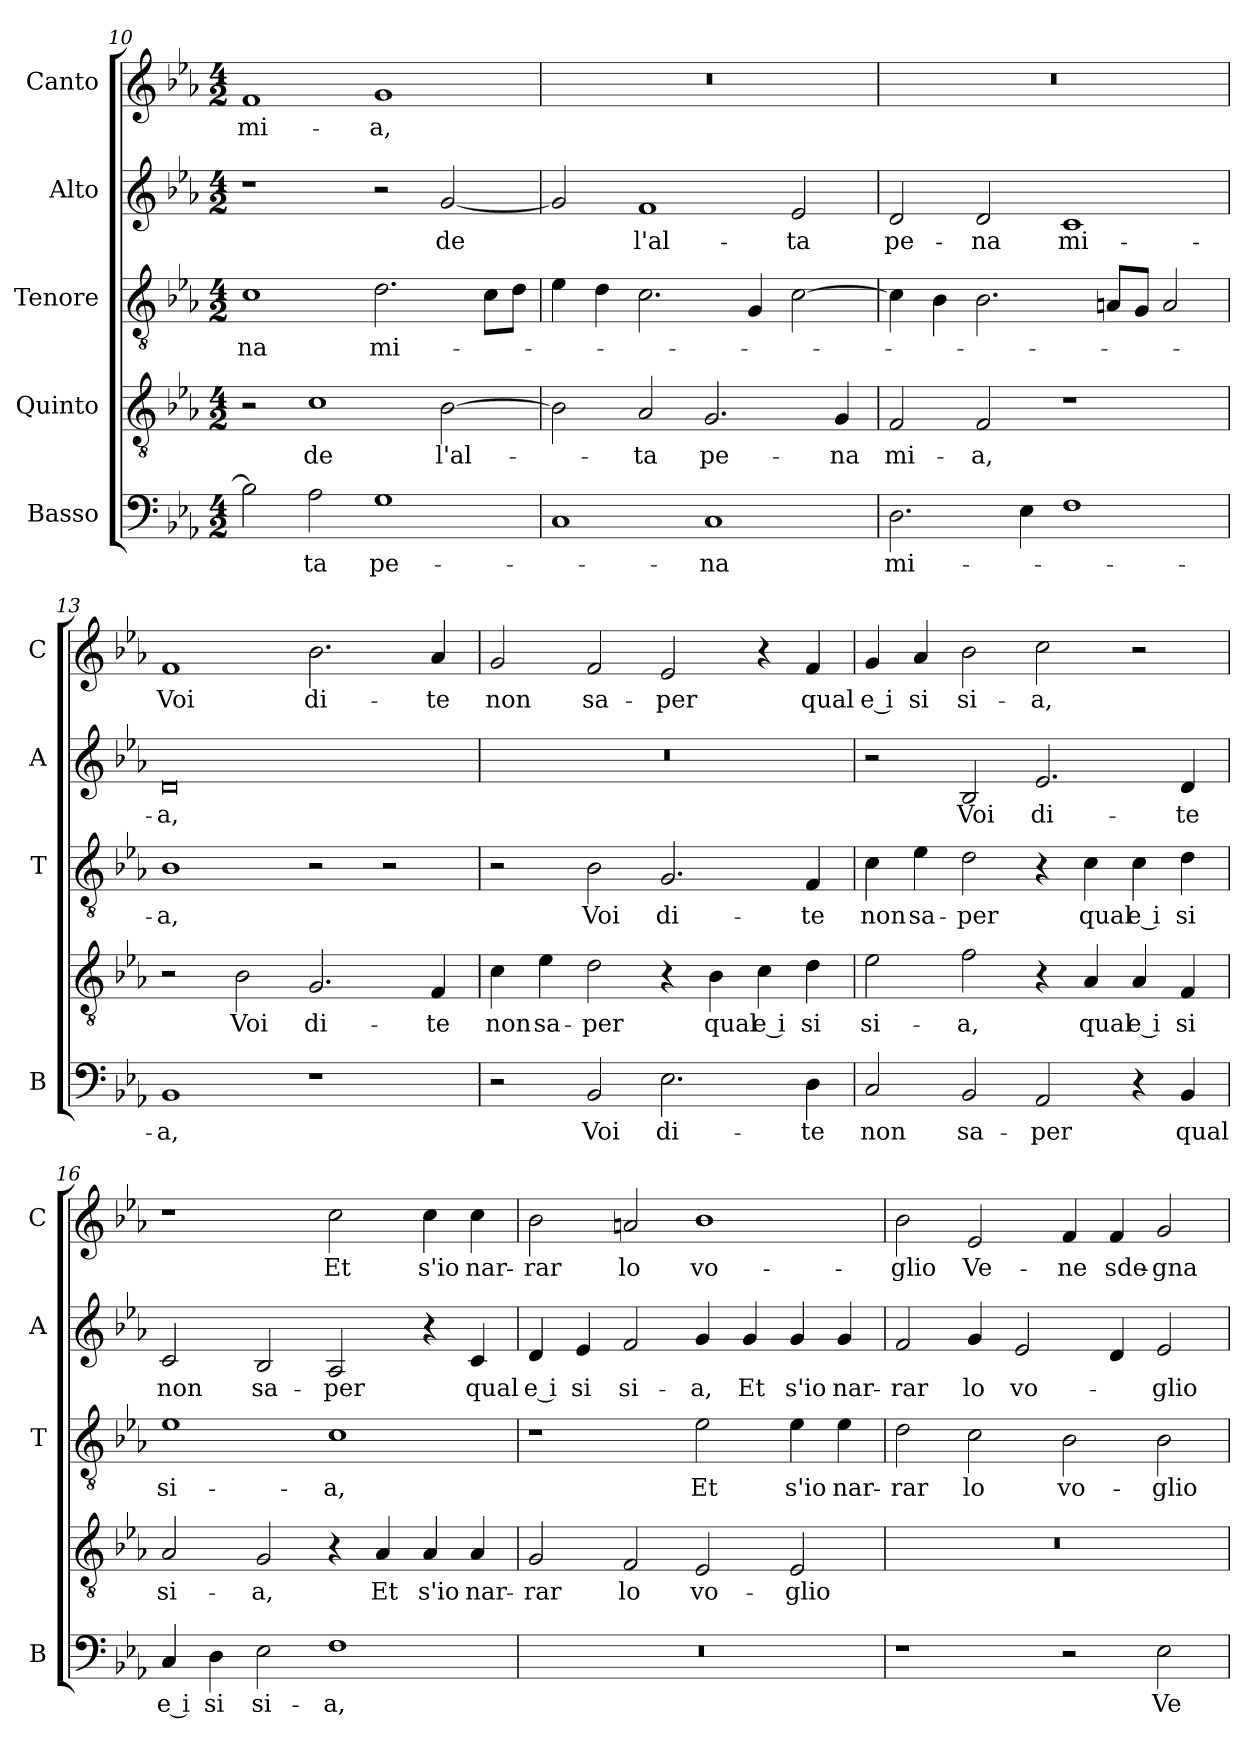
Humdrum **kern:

**kern	**text	**kern	**text	**kern	**text	**kern	**text	**kern	**text
*part5	*part5	*part4	*part4	*part3	*part3	*part2	*part2	*part1	*part1
*staff5	*staff5	*staff4	*staff4	*staff3	*staff3	*staff2	*staff2	*staff1	*staff1
*I"Basso	*	*I"Quinto	*	*I"Tenore	*	*I"Alto	*	*I"Canto	*
*I'B	*	*	*	*I'T	*	*I'A	*	*I'C	*
*clefF4	*	*clefGv2	*	*clefGv2	*	*clefG2	*	*clefG2	*
*k[b-e-a-]	*	*k[b-e-a-]	*	*k[b-e-a-]	*	*k[b-e-a-]	*	*k[b-e-a-]	*
*E-:	*	*E-:	*	*E-:	*	*E-:	*	*E-:	*
*M4/2	*	*M4/2	*	*M4/2	*	*M4/2	*	*M4/2	*
=10	=10	=10	=10	=10	=10	=10	=10	=10	=10
!	!	!	!	!	!LO:LY:b	!	!	!	!LO:LY:b
2B-\]	.	2r	.	1c	-na	1r	.	1f	mi-
!	!LO:LY:b	!	!LO:LY:b	!	!	!	!	!	!
2A-\	-ta	1c	de	.	.	.	.	.	.
!	!LO:LY:b	!	!	!	!LO:LY:b	!	!	!	!LO:LY:b
1G	pe-	.	.	2.d\	mi-	2r	.	1g	-a,
!	!	!	!LO:LY:b	!	!	!	!LO:LY:b	!	!
.	.	[2B-\	l'al-	.	.	[2g/	de	.	.
.	.	.	.	8c\L	.	.	.	.	.
.	.	.	.	8d\J	.	.	.	.	.
=11	=11	=11	=11	=11	=11	=11	=11	=11	=11
1C	.	2B-\]	.	4e-\	.	2g/]	.	0r	.
.	.	.	.	4d\	.	.	.	.	.
!	!	!	!LO:LY:b	!	!	!	!LO:LY:b	!	!
.	.	2A-/	-ta	2.c\	.	1f	l'al-	.	.
!	!LO:LY:b	!	!LO:LY:b	!	!	!	!	!	!
1C	-na	2.G/	pe-	.	.	.	.	.	.
.	.	.	.	4G/	.	.	.	.	.
!	!	!	!	!	!	!	!LO:LY:b	!	!
.	.	.	.	[2c\	.	2e-/	-ta	.	.
!	!	!	!LO:LY:b	!	!	!	!	!	!
.	.	4G/	-na	.	.	.	.	.	.
=12	=12	=12	=12	=12	=12	=12	=12	=12	=12
!	!LO:LY:b	!	!LO:LY:b	!	!	!	!LO:LY:b	!	!
2.D\	mi-	2F/	mi-	4c\]	.	2d/	pe-	0r	.
.	.	.	.	4B-\	.	.	.	.	.
!	!	!	!LO:LY:b	!	!	!	!LO:LY:b	!	!
.	.	2F/	-a,	2.B-\	.	2d/	-na	.	.
4E-\	.	.	.	.	.	.	.	.	.
!	!	!	!	!	!	!	!LO:LY:b	!	!
1F	.	1r	.	.	.	1c	mi-	.	.
.	.	.	.	8An/L	.	.	.	.	.
.	.	.	.	8G/J	.	.	.	.	.
.	.	.	.	2A/	.	.	.	.	.
!!LO:LB:g=z
=13	=13	=13	=13	=13	=13	=13	=13	=13	=13
!	!LO:LY:b	!	!	!	!LO:LY:b	!	!LO:LY:b	!	!LO:LY:b
1BB-	-a,	2r	.	1B-	-a,	0d	-a,	1f	Voi
!	!	!	!LO:LY:b	!	!	!	!	!	!
.	.	2B-\	Voi	.	.	.	.	.	.
!	!	!	!LO:LY:b	!	!	!	!	!	!LO:LY:b
1r	.	2.G/	di-	2r	.	.	.	2.b-\	di-
.	.	.	.	2r	.	.	.	.	.
!	!	!	!LO:LY:b	!	!	!	!	!	!LO:LY:b
.	.	4F/	-te	.	.	.	.	4a-/	-te
=14	=14	=14	=14	=14	=14	=14	=14	=14	=14
!	!	!	!LO:LY:b	!	!	!	!	!	!LO:LY:b
2r	.	4c\	non	2r	.	0r	.	2g/	non
!	!	!	!LO:LY:b	!	!	!	!	!	!
.	.	4e-\	sa-	.	.	.	.	.	.
!	!LO:LY:b	!	!LO:LY:b	!	!LO:LY:b	!	!	!	!LO:LY:b
2BB-/	Voi	2d\	-per	2B-\	Voi	.	.	2f/	sa-
!	!LO:LY:b	!	!	!	!LO:LY:b	!	!	!	!LO:LY:b
2.E-\	di-	4r	.	2.G/	di-	.	.	2e-/	-per
!	!	!	!LO:LY:b	!	!	!	!	!	!
.	.	4B-\	qual	.	.	.	.	.	.
!	!	!	!LO:LY:b	!	!	!	!	!	!
.	.	4c\	e i	.	.	.	.	4r	.
!	!LO:LY:b	!	!LO:LY:b	!	!LO:LY:b	!	!	!	!LO:LY:b
4D\	-te	4d\	si	4F/	-te	.	.	4f/	qual
=15	=15	=15	=15	=15	=15	=15	=15	=15	=15
!	!LO:LY:b	!	!LO:LY:b	!	!LO:LY:b	!	!	!	!LO:LY:b
2C/	non	2e-\	si-	4c\	non	2r	.	4g/	e i
!	!	!	!	!	!LO:LY:b	!	!	!	!LO:LY:b
.	.	.	.	4e-\	sa-	.	.	4a-/	si
!	!LO:LY:b	!	!LO:LY:b	!	!LO:LY:b	!	!LO:LY:b	!	!LO:LY:b
2BB-/	sa-	2f\	-a,	2d\	-per	2B-/	Voi	2b-\	si-
!	!LO:LY:b	!	!	!	!	!	!LO:LY:b	!	!LO:LY:b
2AA-/	-per	4r	.	4r	.	2.e-/	di-	2cc\	-a,
!	!	!	!LO:LY:b	!	!LO:LY:b	!	!	!	!
.	.	4A-/	qual	4c\	qual	.	.	.	.
!	!	!	!LO:LY:b	!	!LO:LY:b	!	!	!	!
4r	.	4A-/	e i	4c\	e i	.	.	2r	.
!	!LO:LY:b	!	!LO:LY:b	!	!LO:LY:b	!	!LO:LY:b	!	!
4BB-/	qual	4F/	si	4d\	si	4d/	-te	.	.
=16	=16	=16	=16	=16	=16	=16	=16	=16	=16
!	!LO:LY:b	!	!LO:LY:b	!	!LO:LY:b	!	!LO:LY:b	!	!
4C/	e i	2A-/	si-	1e-	si-	2c/	non	1r	.
!	!LO:LY:b	!	!	!	!	!	!	!	!
4D\	si	.	.	.	.	.	.	.	.
!	!LO:LY:b	!	!LO:LY:b	!	!	!	!LO:LY:b	!	!
2E-\	si-	2G/	-a,	.	.	2B-/	sa-	.	.
!	!LO:LY:b	!	!	!	!LO:LY:b	!	!LO:LY:b	!	!LO:LY:b
1F	-a,	4r	.	1c	-a,	2A-/	-per	2cc\	Et
!	!	!	!LO:LY:b	!	!	!	!	!	!
.	.	4A-/	Et	.	.	.	.	.	.
!	!	!	!LO:LY:b	!	!	!	!	!	!LO:LY:b
.	.	4A-/	s'io	.	.	4r	.	4cc\	s'io
!	!	!	!LO:LY:b	!	!	!	!LO:LY:b	!	!LO:LY:b
.	.	4A-/	nar-	.	.	4c/	qual	4cc\	nar-
!!LO:LB:g=z
=17	=17	=17	=17	=17	=17	=17	=17	=17	=17
!	!	!	!LO:LY:b	!	!	!	!LO:LY:b	!	!LO:LY:b
0r	.	2G/	-rar	1r	.	4d/	e i	2b-\	-rar
!	!	!	!	!	!	!	!LO:LY:b	!	!
.	.	.	.	.	.	4e-/	si	.	.
!	!	!	!LO:LY:b	!	!	!	!LO:LY:b	!	!LO:LY:b
.	.	2F/	lo	.	.	2f/	si-	2an/	lo
!	!	!	!LO:LY:b	!	!LO:LY:b	!	!LO:LY:b	!	!LO:LY:b
.	.	2E-/	vo-	2e-\	Et	4g/	-a,	1b-	vo-
!	!	!	!	!	!	!	!LO:LY:b	!	!
.	.	.	.	.	.	4g/	Et	.	.
!	!	!	!LO:LY:b	!	!LO:LY:b	!	!LO:LY:b	!	!
.	.	2E-/	-glio	4e-\	s'io	4g/	s'io	.	.
!	!	!	!	!	!LO:LY:b	!	!LO:LY:b	!	!
.	.	.	.	4e-\	nar-	4g/	nar-	.	.
=18	=18	=18	=18	=18	=18	=18	=18	=18	=18
!	!	!	!	!	!LO:LY:b	!	!LO:LY:b	!	!LO:LY:b
1r	.	0r	.	2d\	-rar	2f/	-rar	2b-\	-glio
!	!	!	!	!	!LO:LY:b	!	!LO:LY:b	!	!LO:LY:b
.	.	.	.	2c\	lo	4g/	lo	2e-/	Ve-
!	!	!	!	!	!	!	!LO:LY:b	!	!
.	.	.	.	.	.	2e-/	vo-	.	.
!	!	!	!	!	!LO:LY:b	!	!	!	!LO:LY:b
2r	.	.	.	2B-\	vo-	.	.	4f/	-ne
!	!	!	!	!	!	!	!	!	!LO:LY:b
.	.	.	.	.	.	4d/	.	4f/	sde-
!	!LO:LY:b	!	!	!	!LO:LY:b	!	!LO:LY:b	!	!LO:LY:b
2E-\	Ve-	.	.	2B-\	-glio	2e-/	-glio	2g/	-gna-
=	=	=	=	=	=	=	=	=	=
*-	*-	*-	*-	*-	*-	*-	*-	*-	*-
